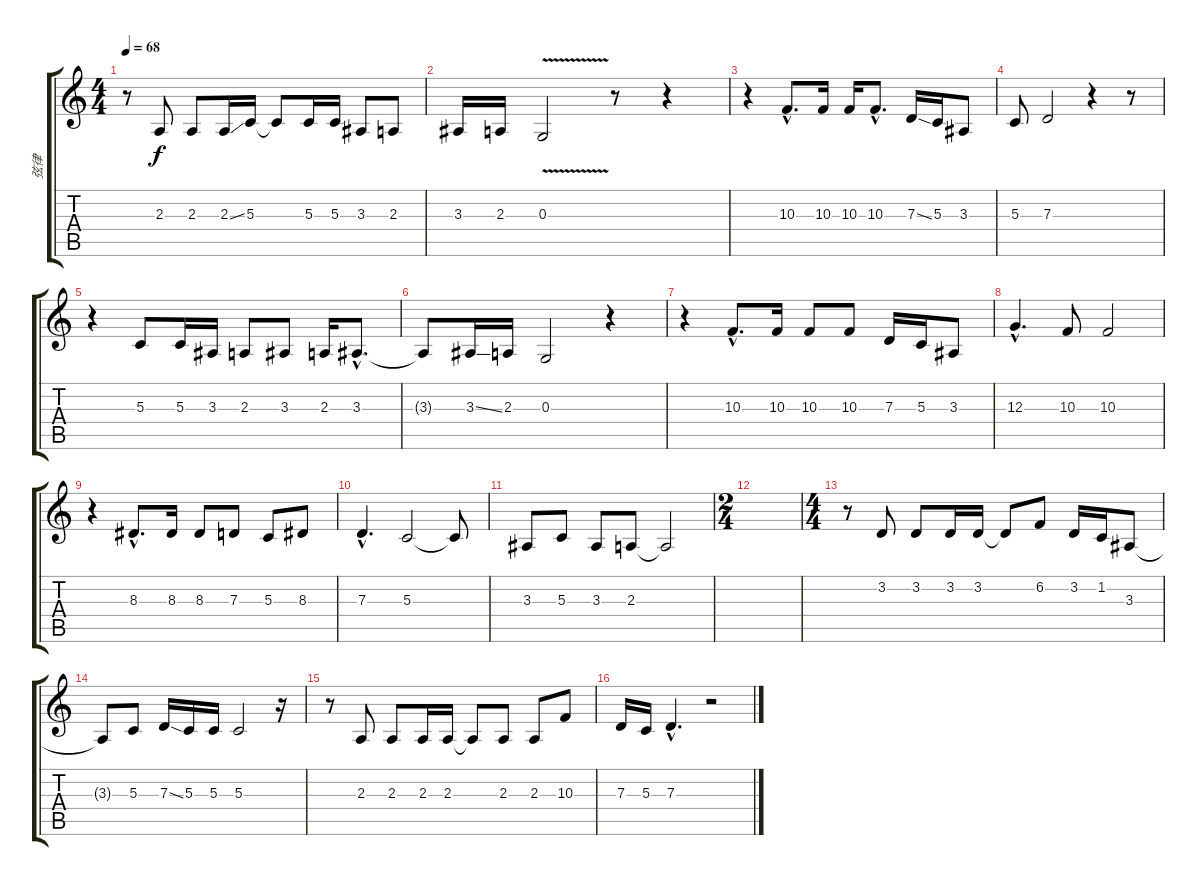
\track ("弦律" "弦律") {instrument accordion}
\staff {score tabs}
\tuning (E4 B3 G3 D3 A2 E2) {hide}
\ts (4 4)
\tempo 68
\clef g2
\ks c
r.8{dy f} 2.3.8 2.3.8 2.3{ss}.16 5.3.16 5.3{t}.8 5.3.16 5.3.16 3.3.8 2.3.8 |
3.3.16 2.3.16 0.3{v}.2 r.8 r.4 |
r.4 10.3{hac}.8{d} 10.3.16 10.3.16 10.3{hac}.8{d} 7.3{ss}.16 5.3.16 3.3.8 |
5.3.8 7.3.2 r.4 r.8 |
r.4 5.3.8 5.3.16 3.3.16 2.3.8 3.3.8 2.3.16 3.3{hac}.8{d} |
3.3{t}.8 3.3{ss}.16 2.3.16 0.3.2 r.4 |
r.4 10.3{hac}.8{d} 10.3.16 10.3.8 10.3.8 7.3.16 5.3.16 3.3.8 |
12.3{hac}.4{d} 10.3.8 10.3.2 |
r.4 8.3{hac}.8{d} 8.3.16 8.3.8 7.3.8 5.3.8 8.3.8 |
7.3{hac}.4{d} 5.3.2 5.3{t}.8 |
3.3.8 5.3.8 3.3.8 2.3.8 2.3{t}.2 |
\ts (2 4)
|
\ts (4 4)
r.8 3.2.8 3.2.8 3.2.16 3.2.16 3.2{t}.8 6.2.8 3.2.16 1.2.16 3.3.8 |
3.3{t}.8 5.3.8 7.3{ss}.16 5.3.16 5.3.16 5.3.2 r.16 |
r.8 2.3.8 2.3.8 2.3.16 2.3.16 2.3{t}.8 2.3.8 2.3.8 10.3.8 |
7.3.16 5.3.16 7.3{hac}.4{d} r.2
